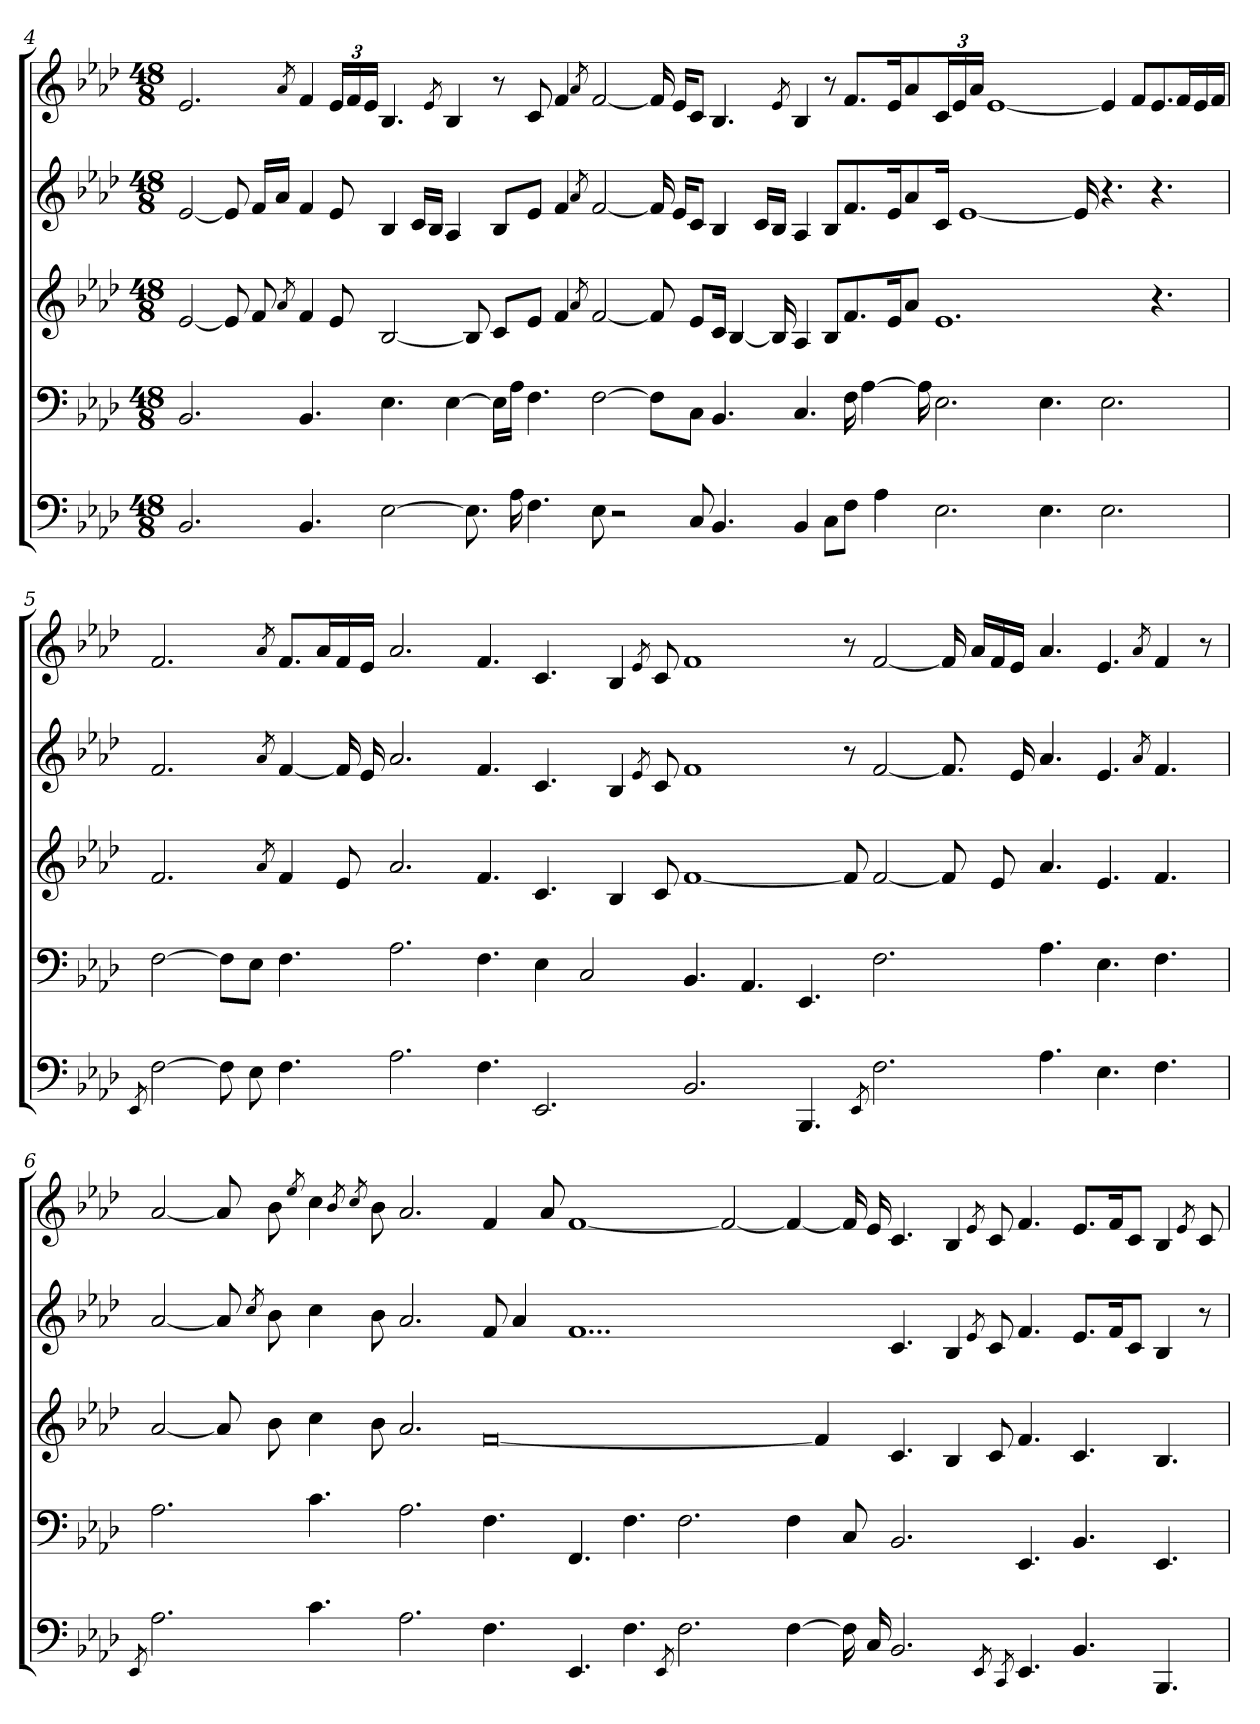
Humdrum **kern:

**kern	**kern	**kern	**kern	**kern
*part5	*part4	*part3	*part2	*part1
*staff5	*staff4	*staff3	*staff2	*staff1
*clefF4	*clefF4	*clefG2	*clefG2	*clefG2
*k[b-e-a-d-]	*k[b-e-a-d-]	*k[b-e-a-d-]	*k[b-e-a-d-]	*k[b-e-a-d-]
*M48/8	*M48/8	*M48/8	*M48/8	*M48/8
=4	=4	=4	=4	=4
2.BB-	2.BB-	[2e-	[2e-	2.e-
.	.	8e-]	8e-]	.
.	.	8f	16f/LL	.
.	.	.	16a-/JJ	.
.	.	8qa-	.	8qa-
4.BB-	4.BB-	4f	4f	4f
.	.	8e-	8e-	24e-/LL
.	.	.	.	24f/
.	.	.	.	24e-/JJ
[2E-	4.E-	[2B-	4B-	4.B-
.	.	.	16c/LL	.
.	.	.	16B-/JJ	.
.	.	.	.	8qe-
.	[4E-	.	4A-	4B-
8.E-]	.	8B-]	.	.
.	16E-\LL]	8c/L	8B-/L	8r
16A-	16A-\JJ	.	.	.
4.F	4.F	8e-/J	8e-/J	8c
.	.	4f	4f	4f
.	.	8qa-	8qa-	8qa-
8E-	[2F	[2f	[2f	[2f
2r	.	.	.	.
.	8F\L]	8f]	16f]	16f]
.	.	.	16e-/KL	16e-/KL
8C	8C\J	8e-/L	8c/J	8c/J
4.BB-	4.BB-	16c/Jk	4B-	4.B-
.	.	[4B-	.	.
.	.	.	16c/LL	.
.	.	16B-]	16B-/JJ	.
.	.	.	.	8qe-
4BB-	4.C	4A-	4A-	4B-
8C\L	.	8B-/L	8B-/L	8r
8F\J	16F	8.f/	8.f/	8.f/L
.	[4A-	.	.	.
4A-	.	.	.	.
.	.	16e-/K	16e-/K	16e-/K
.	.	8a-/J	8a-/	8a-/
.	16A-]	.	.	.
2.E-	2.E-	1.e-	16c/Jk	24c/L
.	.	.	.	24e-/
.	.	.	[1e-	.
.	.	.	.	24a-/JJ
.	.	.	.	[1e-
4.E-	4.E-	.	.	.
.	.	.	16e-]	.
2.E-	2.E-	.	4.r	4e-]
.	.	.	.	8f/L
.	.	4.r	4.r	8.e-/
.	.	.	.	16f/L
.	.	.	.	16e-/
.	.	.	.	16f/JJ
=5	=5	=5	=5	=5
8qEE-	.	.	.	.
[2F	[2F	2.f	2.f	2.f
8F]	8F\L]	.	.	.
8E-	8E-\J	.	.	.
.	.	8qa-	8qa-	8qa-
4.F	4.F	4f	[4f	8.f/L
.	.	.	.	16a-/L
.	.	8e-	16f]	16f/
.	.	.	16e-	16e-/JJ
2.A-	2.A-	2.a-	2.a-	2.a-
4.F	4.F	4.f	4.f	4.f
2.EE-	4E-	4.c	4.c	4.c
.	2C	.	.	.
.	.	4B-	4B-	4B-
.	.	.	8qe-	8qe-
.	.	8c	8c	8c
2.BB-	4.BB-	[1f	1f	1f
.	4.AA-	.	.	.
4.BBB-	4.EE-	.	.	.
.	.	8f]	8r	8r
8qEE-	.	.	.	.
2.F	2.F	[2f	[2f	[2f
.	.	8f]	8.f]	16f]
.	.	.	.	16a-/LL
.	.	8e-	.	16f/
.	.	.	16e-	16e-/JJ
4.A-	4.A-	4.a-	4.a-	4.a-
4.E-	4.E-	4.e-	4.e-	4.e-
.	.	.	8qa-	8qa-
4.F	4.F	4.f	4.f	4f
.	.	.	.	8r
=6	=6	=6	=6	=6
8qEE-	.	.	.	.
2.A-	2.A-	[2a-	[2a-	[2a-
.	.	8a-]	8a-]	8a-]
.	.	.	8qcc	.
.	.	8b-	8b-	8b-
.	.	.	.	8qee-
4.c	4.c	4cc	4cc	4cc
.	.	.	.	8qb-
.	.	.	.	8qcc
.	.	8b-	8b-	8b-
2.A-	2.A-	2.a-	2.a-	2.a-
4.F	4.F	[0f	8f	4f
.	.	.	4a-	.
.	.	.	.	8a-
4.EE-	4.FF	.	1...f	[1f
4.F	4.F	.	.	.
8qEE-	.	.	.	.
2.F	2.F	.	.	.
.	.	.	.	2f_
[4F	4F	.	.	4f_
.	.	4f]	.	.
16F]	8C	.	.	16f]
16C	.	.	.	16e-
2.BB-	2.BB-	4.c	4.c	4.c
.	.	4B-	4B-	4B-
.	.	.	8qe-	8qe-
.	.	8c	8c	8c
8qEE-	.	.	.	.
8qCC	.	.	.	.
4.EE-	4.EE-	4.f	4.f	4.f
4.BB-	4.BB-	4.c	8.e-/L	8.e-/L
.	.	.	16f/K	16f/K
.	.	.	8c/J	8c/J
4.BBB-	4.EE-	4.B-	4B-	4B-
.	.	.	.	8qe-
.	.	.	8r	8c
=	=	=	=	=
*-	*-	*-	*-	*-
